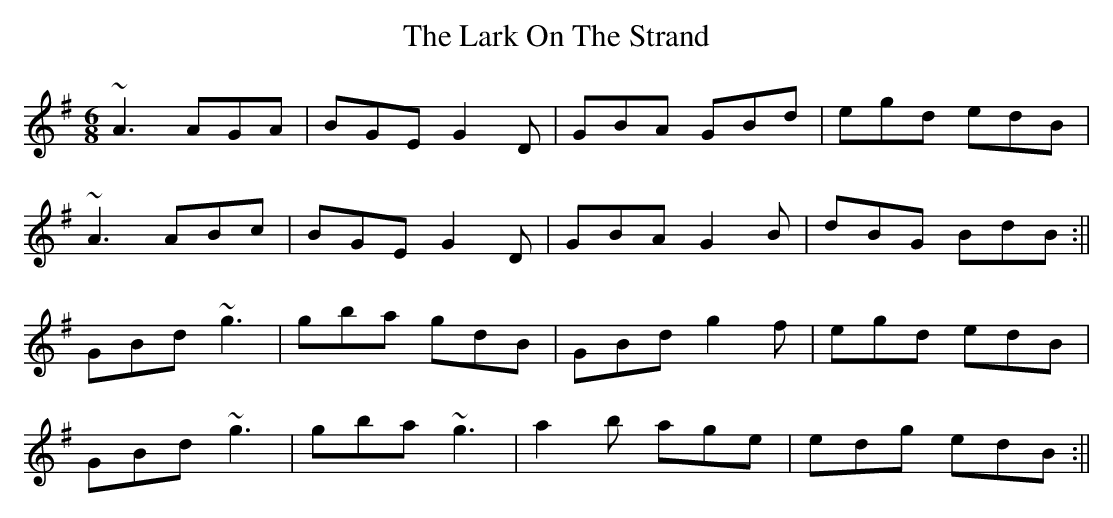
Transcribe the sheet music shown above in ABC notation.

X:1
T: The Lark On The Strand
M: 6/8
L: 1/8
K: Ador
~A3 AGA|BGE G2D|GBA GBd|egd edB|
~A3 ABc|BGE G2D|GBA G2B|dBG BdB:||
GBd ~g3|gba gdB|GBd g2f|egd edB|
GBd ~g3|gba ~g3|a2b age|edg edB:||
